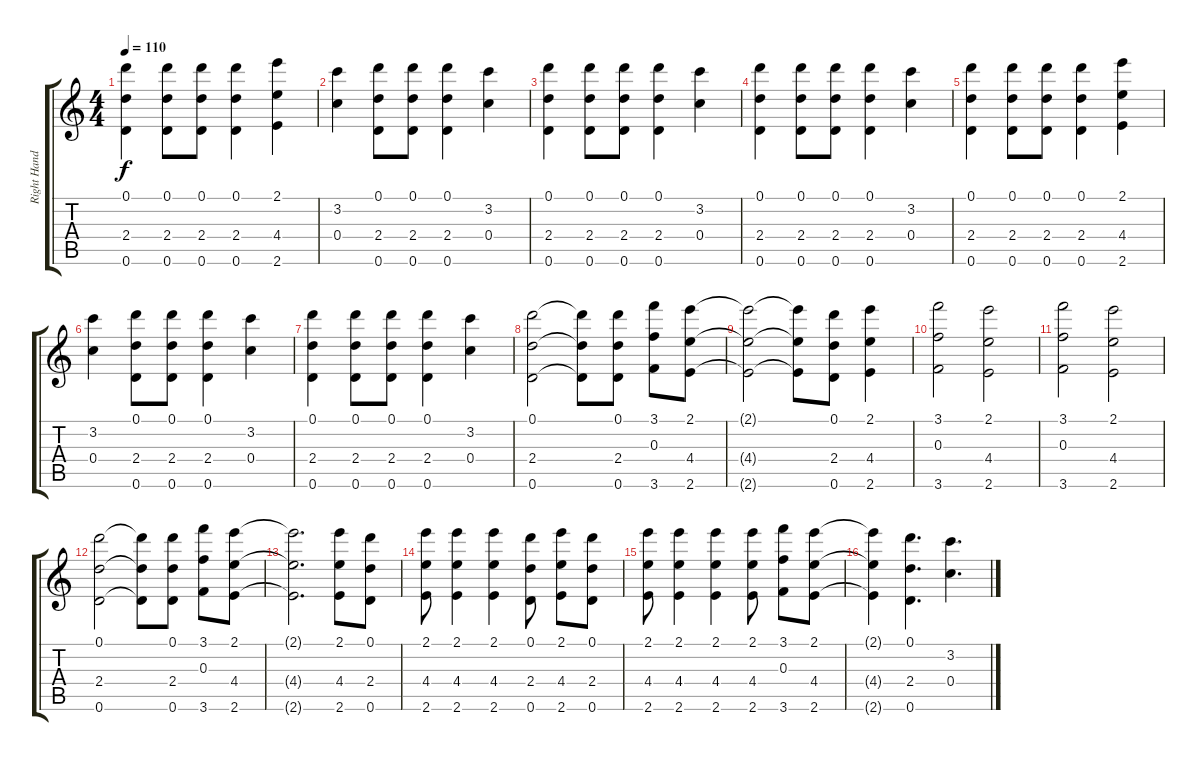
\track ("Right Hand" "Right Hand") {instrument brightacousticpiano}
\staff {score tabs}
\tuning (D6 A5 F5 C5 G4 D4) {hide}
\ts (4 4)
\tempo 110
\clef g2
\ks c
(0.1 2.4 0.6).4{dy f} (0.1 2.4 0.6).8 (0.1 2.4 0.6).8 (0.1 2.4 0.6).4 (2.1 4.4 2.6).4 |
(3.2 0.4).4 (0.1 2.4 0.6).8 (0.1 2.4 0.6).8 (0.1 2.4 0.6).4 (3.2 0.4).4 |
(0.1 2.4 0.6).4 (0.1 2.4 0.6).8 (0.1 2.4 0.6).8 (0.1 2.4 0.6).4 (3.2 0.4).4 |
(0.1 2.4 0.6).4 (0.1 2.4 0.6).8 (0.1 2.4 0.6).8 (0.1 2.4 0.6).4 (3.2 0.4).4 |
(0.1 2.4 0.6).4 (0.1 2.4 0.6).8 (0.1 2.4 0.6).8 (0.1 2.4 0.6).4 (2.1 4.4 2.6).4 |
(3.2 0.4).4 (0.1 2.4 0.6).8 (0.1 2.4 0.6).8 (0.1 2.4 0.6).4 (3.2 0.4).4 |
(0.1 2.4 0.6).4 (0.1 2.4 0.6).8 (0.1 2.4 0.6).8 (0.1 2.4 0.6).4 (3.2 0.4).4 |
(0.1 2.4 0.6).2 (0.1{t} 2.4{t} 0.6{t}).8 (0.1 2.4 0.6).8 (3.1 0.3 3.6).8 (2.1 4.4 2.6).8 |
(2.1{t} 4.4{t} 2.6{t}).2 (2.1{t} 4.4{t} 2.6{t}).8 (0.1 2.4 0.6).8 (2.1 4.4 2.6).4 |
(3.1 0.3 3.6).2 (2.1 4.4 2.6).2 |
(3.1 0.3 3.6).2 (2.1 4.4 2.6).2 |
(0.1 2.4 0.6).2 (0.1{t} 2.4{t} 0.6{t}).8 (0.1 2.4 0.6).8 (3.1 0.3 3.6).8 (2.1 4.4 2.6).8 |
(2.1{t} 4.4{t} 2.6{t}).2{d} (2.1 4.4 2.6).8 (0.1 2.4 0.6).8 |
(2.1 4.4 2.6).8 (2.1 4.4 2.6).4 (2.1 4.4 2.6).4 (0.1 2.4 0.6).8 (2.1 4.4 2.6).8 (0.1 2.4 0.6).8 |
(2.1 4.4 2.6).8 (2.1 4.4 2.6).4 (2.1 4.4 2.6).4 (2.1 4.4 2.6).8 (3.1 0.3 3.6).8 (2.1 4.4 2.6).8 |
(2.1{t} 4.4{t} 2.6{t}).4 (0.1 2.4 0.6).4{d} (3.2 0.4).4{d}
